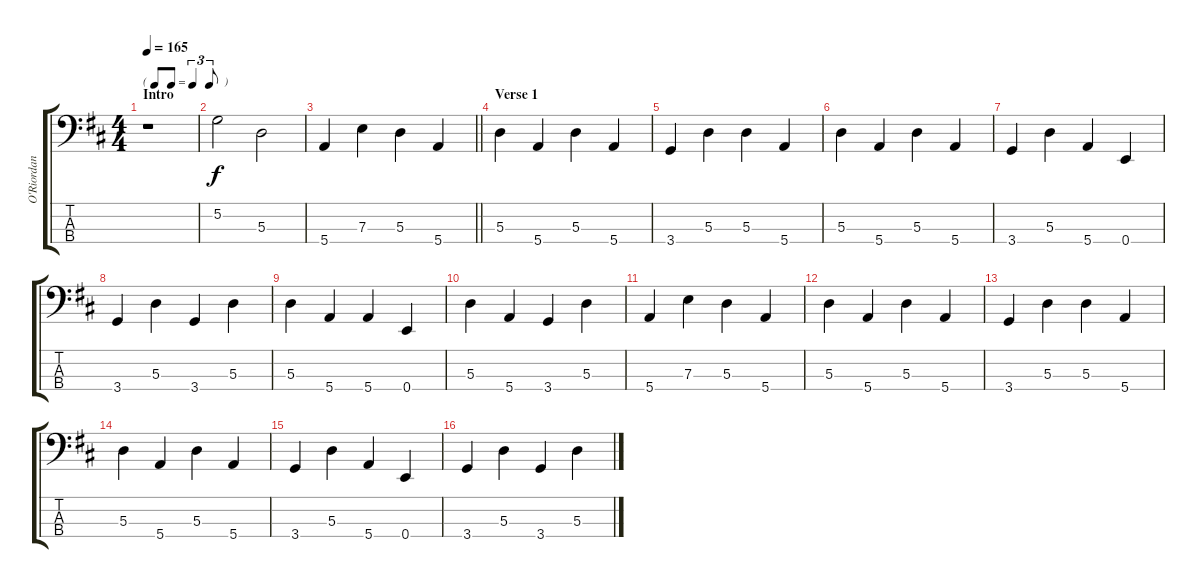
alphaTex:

\track ("O'Riordan - Bass" "O'Riordan ") {instrument electricbasspick}
\staff {score tabs}
\tuning (G2 D2 A1 E1) {hide}
\ts (4 4)
\tf triplet8th
\section ("" "Intro")
\tempo 165
\clef f4
\ks d
r.1{dy f instrument electricbasspick} |
5.2.2 5.3.2 |
\barLineRight lightlight
5.4.4 7.3.4 5.3.4 5.4.4 |
\section ("" "Verse 1")
5.3.4 5.4.4 5.3.4 5.4.4 |
3.4.4 5.3.4 5.3.4 5.4.4 |
5.3.4 5.4.4 5.3.4 5.4.4 |
3.4.4 5.3.4 5.4.4 0.4.4 |
3.4.4 5.3.4 3.4.4 5.3.4 |
5.3.4 5.4.4 5.4.4 0.4.4 |
5.3.4 5.4.4 3.4.4 5.3.4 |
5.4.4 7.3.4 5.3.4 5.4.4 |
5.3.4 5.4.4 5.3.4 5.4.4 |
3.4.4 5.3.4 5.3.4 5.4.4 |
5.3.4 5.4.4 5.3.4 5.4.4 |
3.4.4 5.3.4 5.4.4 0.4.4 |
3.4.4 5.3.4 3.4.4 5.3.4
